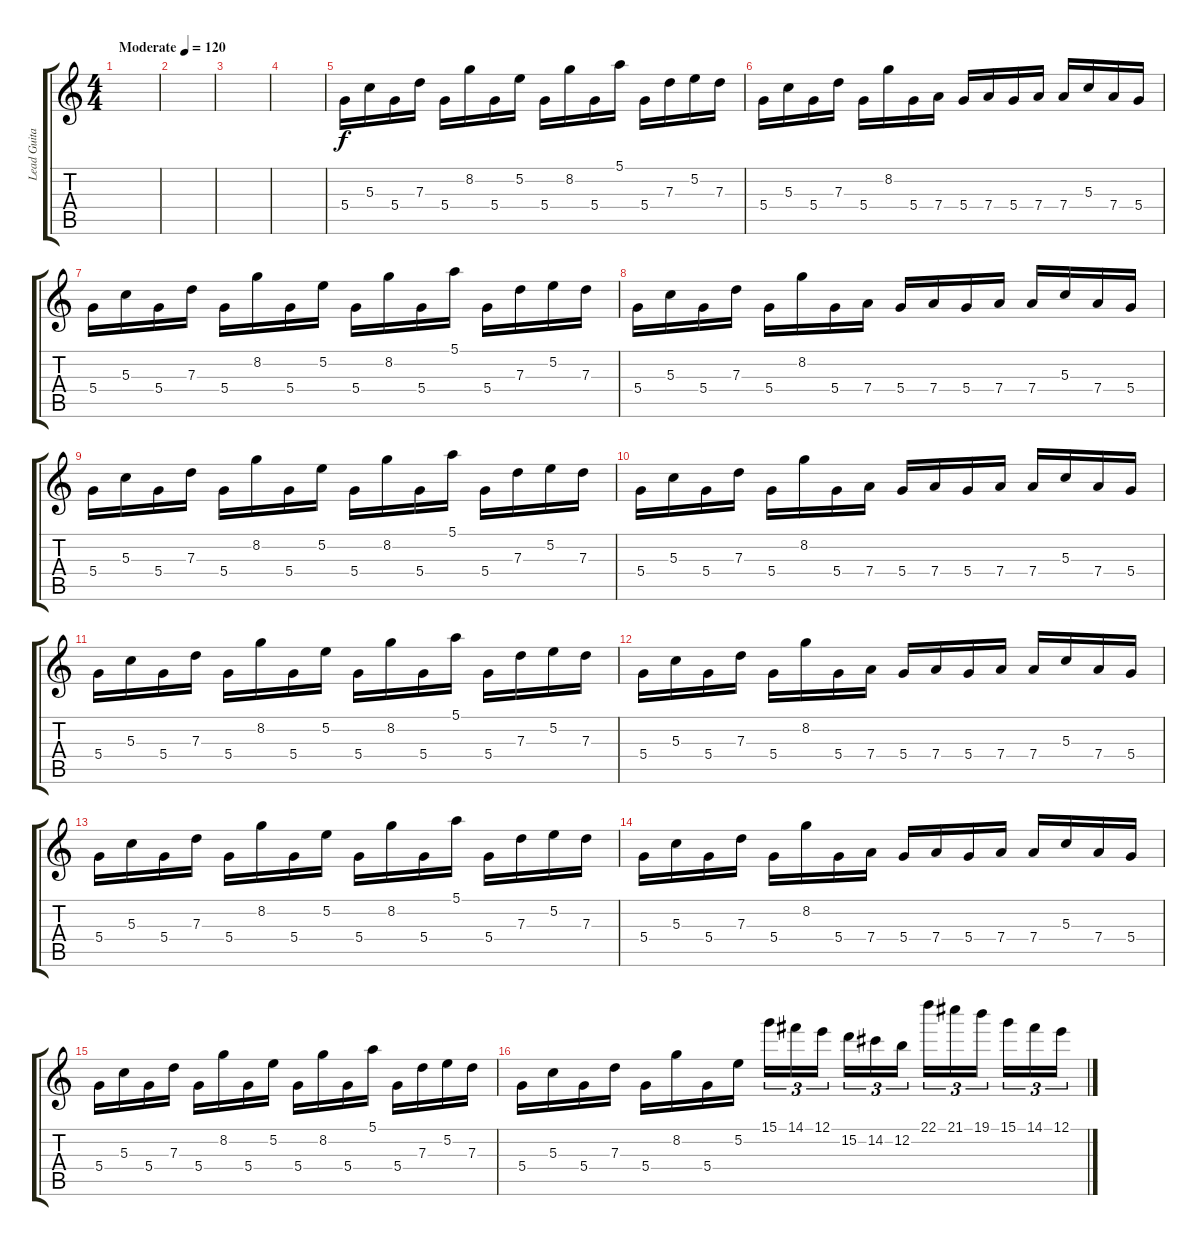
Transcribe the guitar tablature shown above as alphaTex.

\track ("Lead Guitar" "Lead Guita") {instrument overdrivenguitar}
\staff {score tabs}
\tuning (E4 B3 G3 D3 A2 E2) {hide}
\ts (4 4)
\tempo (120 "Moderate")
\clef g2
\ks c
|
|
|
|
5.4.16 5.3.16 5.4.16 7.3.16 5.4.16 8.2.16 5.4.16 5.2.16 5.4.16 8.2.16 5.4.16 5.1.16 5.4.16 7.3.16 5.2.16 7.3.16 |
5.4.16 5.3.16 5.4.16 7.3.16 5.4.16 8.2.16 5.4.16 7.4.16 5.4.16 7.4.16 5.4.16 7.4.16 7.4.16 5.3.16 7.4.16 5.4.16 |
5.4.16 5.3.16 5.4.16 7.3.16 5.4.16 8.2.16 5.4.16 5.2.16 5.4.16 8.2.16 5.4.16 5.1.16 5.4.16 7.3.16 5.2.16 7.3.16 |
5.4.16 5.3.16 5.4.16 7.3.16 5.4.16 8.2.16 5.4.16 7.4.16 5.4.16 7.4.16 5.4.16 7.4.16 7.4.16 5.3.16 7.4.16 5.4.16 |
5.4.16 5.3.16 5.4.16 7.3.16 5.4.16 8.2.16 5.4.16 5.2.16 5.4.16 8.2.16 5.4.16 5.1.16 5.4.16 7.3.16 5.2.16 7.3.16 |
5.4.16 5.3.16 5.4.16 7.3.16 5.4.16 8.2.16 5.4.16 7.4.16 5.4.16 7.4.16 5.4.16 7.4.16 7.4.16 5.3.16 7.4.16 5.4.16 |
5.4.16 5.3.16 5.4.16 7.3.16 5.4.16 8.2.16 5.4.16 5.2.16 5.4.16 8.2.16 5.4.16 5.1.16 5.4.16 7.3.16 5.2.16 7.3.16 |
5.4.16 5.3.16 5.4.16 7.3.16 5.4.16 8.2.16 5.4.16 7.4.16 5.4.16 7.4.16 5.4.16 7.4.16 7.4.16 5.3.16 7.4.16 5.4.16 |
5.4.16 5.3.16 5.4.16 7.3.16 5.4.16 8.2.16 5.4.16 5.2.16 5.4.16 8.2.16 5.4.16 5.1.16 5.4.16 7.3.16 5.2.16 7.3.16 |
5.4.16 5.3.16 5.4.16 7.3.16 5.4.16 8.2.16 5.4.16 7.4.16 5.4.16 7.4.16 5.4.16 7.4.16 7.4.16 5.3.16 7.4.16 5.4.16 |
5.4.16 5.3.16 5.4.16 7.3.16 5.4.16 8.2.16 5.4.16 5.2.16 5.4.16 8.2.16 5.4.16 5.1.16 5.4.16 7.3.16 5.2.16 7.3.16 |
5.4.16 5.3.16 5.4.16 7.3.16 5.4.16 8.2.16 5.4.16 5.2.16 15.1.16{tu (3 2)} 14.1.16{tu (3 2)} 12.1.16{tu (3 2) beam splitsecondary} 15.2.16{tu (3 2)} 14.2.16{tu (3 2)} 12.2.16{tu (3 2)} 22.1.16{tu (3 2)} 21.1.16{tu (3 2)} 19.1.16{tu (3 2) beam splitsecondary} 15.1.16{tu (3 2)} 14.1.16{tu (3 2)} 12.1.16{tu (3 2)}
